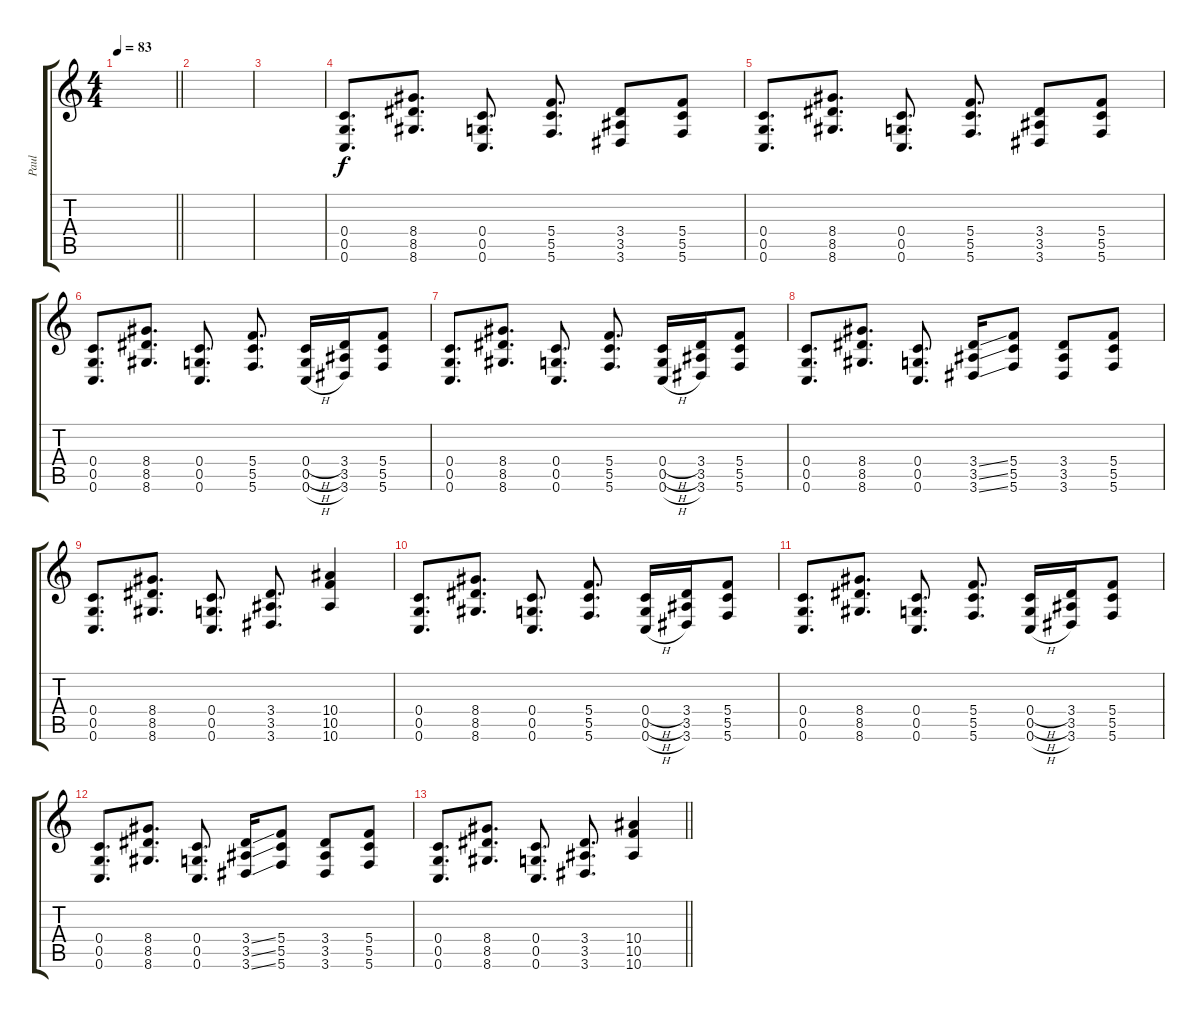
\track ("Paul" "Paul") {instrument overdrivenguitar}
\staff {score tabs}
\tuning (D4 A3 F3 C3 G2 C2) {hide}
\ts (4 4)
\tempo 83
\clef g2
\barLineRight lightlight
\ks c
|
|
|
(0.4 0.5 0.6).8{d volume 10 instrument electricguitarclean} (8.4 8.5 8.6).8{d} (0.4 0.5 0.6).8{d} (5.4 5.5 5.6).8{d} (3.4 3.5 3.6).8 (5.4 5.5 5.6).8 |
(0.4 0.5 0.6).8{d volume 10 instrument electricguitarclean} (8.4 8.5 8.6).8{d} (0.4 0.5 0.6).8{d} (5.4 5.5 5.6).8{d} (3.4 3.5 3.6).8 (5.4 5.5 5.6).8 |
(0.4 0.5 0.6).8{d volume 14 instrument overdrivenguitar} (8.4 8.5 8.6).8{d} (0.4 0.5 0.6).8{d} (5.4 5.5 5.6).8{d} (0.4{h} 0.5{h} 0.6{h}).16 (3.4 3.5 3.6).16 (5.4 5.5 5.6).8 |
(0.4 0.5 0.6).8{d} (8.4 8.5 8.6).8{d} (0.4 0.5 0.6).8{d} (5.4 5.5 5.6).8{d} (0.4{h} 0.5{h} 0.6{h}).16 (3.4 3.5 3.6).16 (5.4 5.5 5.6).8 |
(0.4 0.5 0.6).8{d} (8.4 8.5 8.6).8{d} (0.4 0.5 0.6).8{d} (3.4{ss} 3.5{ss} 3.6{ss}).16 (5.4 5.5 5.6).8 (3.4 3.5 3.6).8 (5.4 5.5 5.6).8 |
(0.4 0.5 0.6).8{d} (8.4 8.5 8.6).8{d} (0.4 0.5 0.6).8{d} (3.4 3.5 3.6).8{d} (10.4 10.5 10.6).4 |
(0.4 0.5 0.6).8{d volume 14 instrument overdrivenguitar} (8.4 8.5 8.6).8{d} (0.4 0.5 0.6).8{d} (5.4 5.5 5.6).8{d} (0.4{h} 0.5{h} 0.6{h}).16 (3.4 3.5 3.6).16 (5.4 5.5 5.6).8 |
(0.4 0.5 0.6).8{d} (8.4 8.5 8.6).8{d} (0.4 0.5 0.6).8{d} (5.4 5.5 5.6).8{d} (0.4{h} 0.5{h} 0.6{h}).16 (3.4 3.5 3.6).16 (5.4 5.5 5.6).8 |
(0.4 0.5 0.6).8{d} (8.4 8.5 8.6).8{d} (0.4 0.5 0.6).8{d} (3.4{ss} 3.5{ss} 3.6{ss}).16 (5.4 5.5 5.6).8 (3.4 3.5 3.6).8 (5.4 5.5 5.6).8 |
\barLineRight lightlight
(0.4 0.5 0.6).8{d} (8.4 8.5 8.6).8{d} (0.4 0.5 0.6).8{d} (3.4 3.5 3.6).8{d} (10.4 10.5 10.6).4
